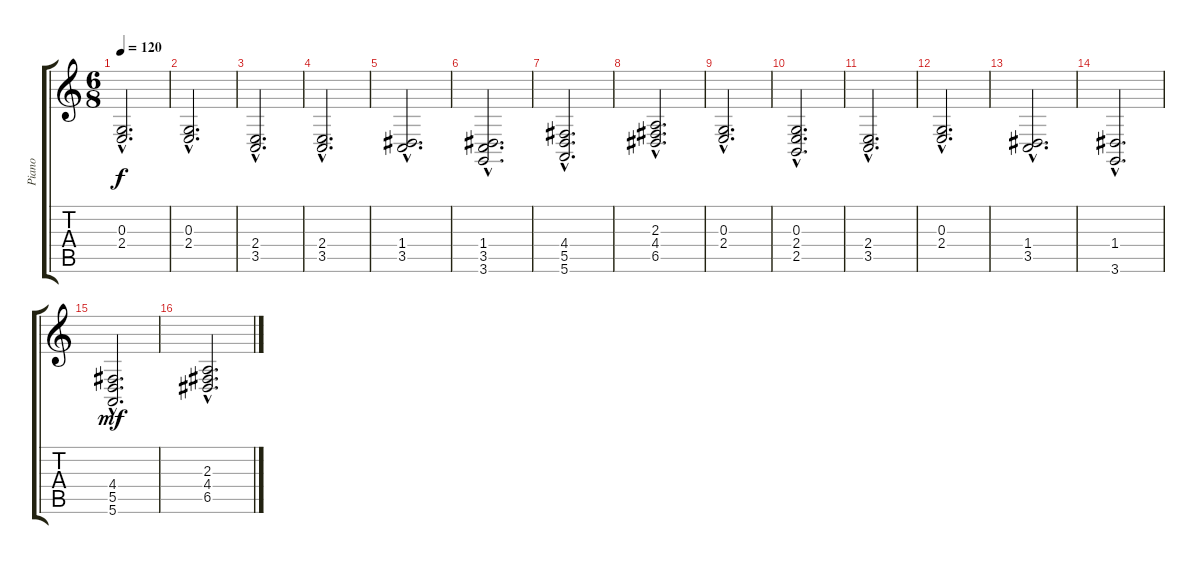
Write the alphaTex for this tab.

\track ("Piano" "Piano") {instrument honkytonkpiano}
\staff {score tabs}
\tuning (E4 B3 G3 D3 A2 E2) {hide}
\ts (6 8)
\tempo 120
\clef g2
\ks c
(0.3{hac} 2.4{hac}).2{d dy f} |
(0.3{hac} 2.4{hac}).2{d} |
(2.4{hac} 3.5{hac}).2{d} |
(2.4{hac} 3.5{hac}).2{d} |
(1.4{hac} 3.5{hac}).2{d} |
(1.4{hac} 3.5{hac} 3.6{hac}).2{d} |
(4.4{hac} 5.5{hac} 5.6{hac}).2{d} |
(2.3{hac} 4.4{hac} 6.5{hac}).2{d} |
(0.3{hac} 2.4{hac}).2{d} |
(0.3{hac} 2.4{hac} 2.5{hac}).2{d} |
(2.4{hac} 3.5{hac}).2{d} |
(0.3{hac} 2.4{hac}).2{d} |
(1.4{hac} 3.5{hac}).2{d} |
(1.4{hac} 3.6{hac}).2{d} |
(4.4{hac} 5.5{hac} 5.6{hac}).2{d dy mf} |
(2.3{hac} 4.4{hac} 6.5{hac}).2{d}
